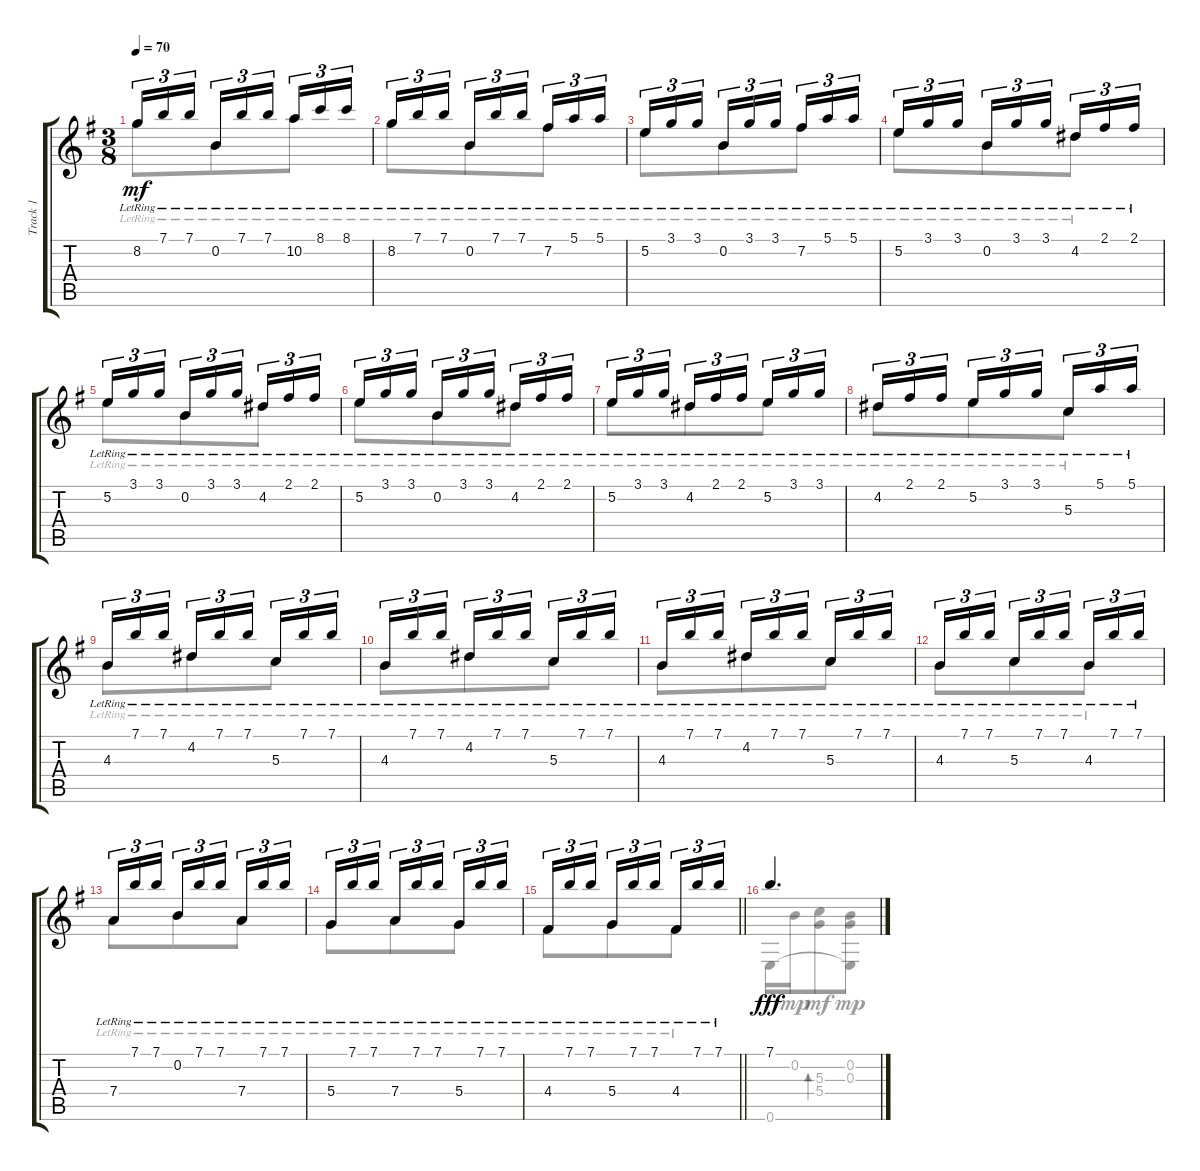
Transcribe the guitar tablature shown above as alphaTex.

\track ("Track 1" "Track 1") {instrument acousticguitarnylon}
\staff {score tabs}
\tuning (E4 B3 G3 D3 A2 E2) {hide}
\voice
\ts (3 8)
\tempo 70
\clef g2
\ks g
8.2{lr}.16{tu (3 2) dy mf} 7.1{lr}.16{tu (3 2)} 7.1{lr}.16{tu (3 2)} 0.2{lr}.16{tu (3 2)} 7.1{lr}.16{tu (3 2)} 7.1{lr}.16{tu (3 2)} 10.2{lr}.16{tu (3 2)} 8.1{lr}.16{tu (3 2)} 8.1{lr}.16{tu (3 2)} |
8.2{lr}.16{tu (3 2)} 7.1{lr}.16{tu (3 2)} 7.1{lr}.16{tu (3 2)} 0.2{lr}.16{tu (3 2)} 7.1{lr}.16{tu (3 2)} 7.1{lr}.16{tu (3 2)} 7.2{lr}.16{tu (3 2)} 5.1{lr}.16{tu (3 2)} 5.1{lr}.16{tu (3 2)} |
5.2{lr}.16{tu (3 2)} 3.1{lr}.16{tu (3 2)} 3.1{lr}.16{tu (3 2)} 0.2{lr}.16{tu (3 2)} 3.1{lr}.16{tu (3 2)} 3.1{lr}.16{tu (3 2)} 7.2{lr}.16{tu (3 2)} 5.1{lr}.16{tu (3 2)} 5.1{lr}.16{tu (3 2)} |
5.2{lr}.16{tu (3 2)} 3.1{lr}.16{tu (3 2)} 3.1{lr}.16{tu (3 2)} 0.2{lr}.16{tu (3 2)} 3.1{lr}.16{tu (3 2)} 3.1{lr}.16{tu (3 2)} 4.2{lr}.16{tu (3 2)} 2.1{lr}.16{tu (3 2)} 2.1{lr}.16{tu (3 2)} |
5.2{lr}.16{tu (3 2)} 3.1{lr}.16{tu (3 2)} 3.1{lr}.16{tu (3 2)} 0.2{lr}.16{tu (3 2)} 3.1{lr}.16{tu (3 2)} 3.1{lr}.16{tu (3 2)} 4.2{lr}.16{tu (3 2)} 2.1{lr}.16{tu (3 2)} 2.1{lr}.16{tu (3 2)} |
5.2{lr}.16{tu (3 2)} 3.1{lr}.16{tu (3 2)} 3.1{lr}.16{tu (3 2)} 0.2{lr}.16{tu (3 2)} 3.1{lr}.16{tu (3 2)} 3.1{lr}.16{tu (3 2)} 4.2{lr}.16{tu (3 2)} 2.1{lr}.16{tu (3 2)} 2.1{lr}.16{tu (3 2)} |
5.2{lr}.16{tu (3 2)} 3.1{lr}.16{tu (3 2)} 3.1{lr}.16{tu (3 2)} 4.2{lr}.16{tu (3 2)} 2.1{lr}.16{tu (3 2)} 2.1{lr}.16{tu (3 2)} 5.2{lr}.16{tu (3 2)} 3.1{lr}.16{tu (3 2)} 3.1{lr}.16{tu (3 2)} |
4.2{lr}.16{tu (3 2)} 2.1{lr}.16{tu (3 2)} 2.1{lr}.16{tu (3 2)} 5.2{lr}.16{tu (3 2)} 3.1{lr}.16{tu (3 2)} 3.1{lr}.16{tu (3 2)} 5.3{lr}.16{tu (3 2)} 5.1{lr}.16{tu (3 2)} 5.1{lr}.16{tu (3 2)} |
4.3{lr}.16{tu (3 2)} 7.1{lr}.16{tu (3 2)} 7.1{lr}.16{tu (3 2)} 4.2{lr}.16{tu (3 2)} 7.1{lr}.16{tu (3 2)} 7.1{lr}.16{tu (3 2)} 5.3{lr}.16{tu (3 2)} 7.1{lr}.16{tu (3 2)} 7.1{lr}.16{tu (3 2)} |
4.3{lr}.16{tu (3 2)} 7.1{lr}.16{tu (3 2)} 7.1{lr}.16{tu (3 2)} 4.2{lr}.16{tu (3 2)} 7.1{lr}.16{tu (3 2)} 7.1{lr}.16{tu (3 2)} 5.3{lr}.16{tu (3 2)} 7.1{lr}.16{tu (3 2)} 7.1{lr}.16{tu (3 2)} |
4.3{lr}.16{tu (3 2)} 7.1{lr}.16{tu (3 2)} 7.1{lr}.16{tu (3 2)} 4.2{lr}.16{tu (3 2)} 7.1{lr}.16{tu (3 2)} 7.1{lr}.16{tu (3 2)} 5.3{lr}.16{tu (3 2)} 7.1{lr}.16{tu (3 2)} 7.1{lr}.16{tu (3 2)} |
4.3{lr}.16{tu (3 2)} 7.1{lr}.16{tu (3 2)} 7.1{lr}.16{tu (3 2)} 5.3{lr}.16{tu (3 2)} 7.1{lr}.16{tu (3 2)} 7.1{lr}.16{tu (3 2)} 4.3{lr}.16{tu (3 2)} 7.1{lr}.16{tu (3 2)} 7.1{lr}.16{tu (3 2)} |
7.4{lr}.16{tu (3 2)} 7.1{lr}.16{tu (3 2)} 7.1{lr}.16{tu (3 2)} 0.2{lr}.16{tu (3 2)} 7.1{lr}.16{tu (3 2)} 7.1{lr}.16{tu (3 2)} 7.4{lr}.16{tu (3 2)} 7.1{lr}.16{tu (3 2)} 7.1{lr}.16{tu (3 2)} |
5.4{lr}.16{tu (3 2)} 7.1{lr}.16{tu (3 2)} 7.1{lr}.16{tu (3 2)} 7.4{lr}.16{tu (3 2)} 7.1{lr}.16{tu (3 2)} 7.1{lr}.16{tu (3 2)} 5.4{lr}.16{tu (3 2)} 7.1{lr}.16{tu (3 2)} 7.1{lr}.16{tu (3 2)} |
\barLineRight lightlight
4.4{lr}.16{tu (3 2)} 7.1{lr}.16{tu (3 2)} 7.1{lr}.16{tu (3 2)} 5.4{lr}.16{tu (3 2)} 7.1{lr}.16{tu (3 2)} 7.1{lr}.16{tu (3 2)} 4.4{lr}.16{tu (3 2)} 7.1{lr}.16{tu (3 2)} 7.1{lr}.16{tu (3 2)} |
7.1.4{d dy fff}
\voice
\clef g2
\ottava regular
\simile none
\ks g
8.2{lr}.8{dy mf} 0.2{lr}.8 10.2{lr}.8 |
8.2{lr}.8 0.2{lr}.8 7.2{lr}.8 |
5.2{lr}.8 0.2{lr}.8 7.2{lr}.8 |
5.2{lr}.8 0.2{lr}.8 4.2{lr}.8 |
5.2{lr}.8 0.2{lr}.8 4.2{lr}.8 |
5.2{lr}.8 0.2{lr}.8 4.2{lr}.8 |
5.2{lr}.8 4.2{lr}.8 5.2{lr}.8 |
4.2{lr}.8 5.2{lr}.8 5.3{lr}.8 |
4.3{lr}.8 4.2{lr}.8 5.3{lr}.8 |
4.3{lr}.8 4.2{lr}.8 5.3{lr}.8 |
4.3{lr}.8 4.2{lr}.8 5.3{lr}.8 |
4.3{lr}.8 5.3{lr}.8 4.3{lr}.8 |
7.4{lr}.8 0.2{lr}.8 7.4{lr}.8 |
5.4{lr}.8 7.4{lr}.8 5.4{lr}.8 |
\barLineRight lightlight
4.4{lr}.8 5.4{lr}.8 4.4{lr}.8 |
0.6.16{dy fff} 0.2.16{dy mp} (5.3 5.4).8{bd 60 dy mf} (0.2 0.3 0.6{t}).8{dy mp}
